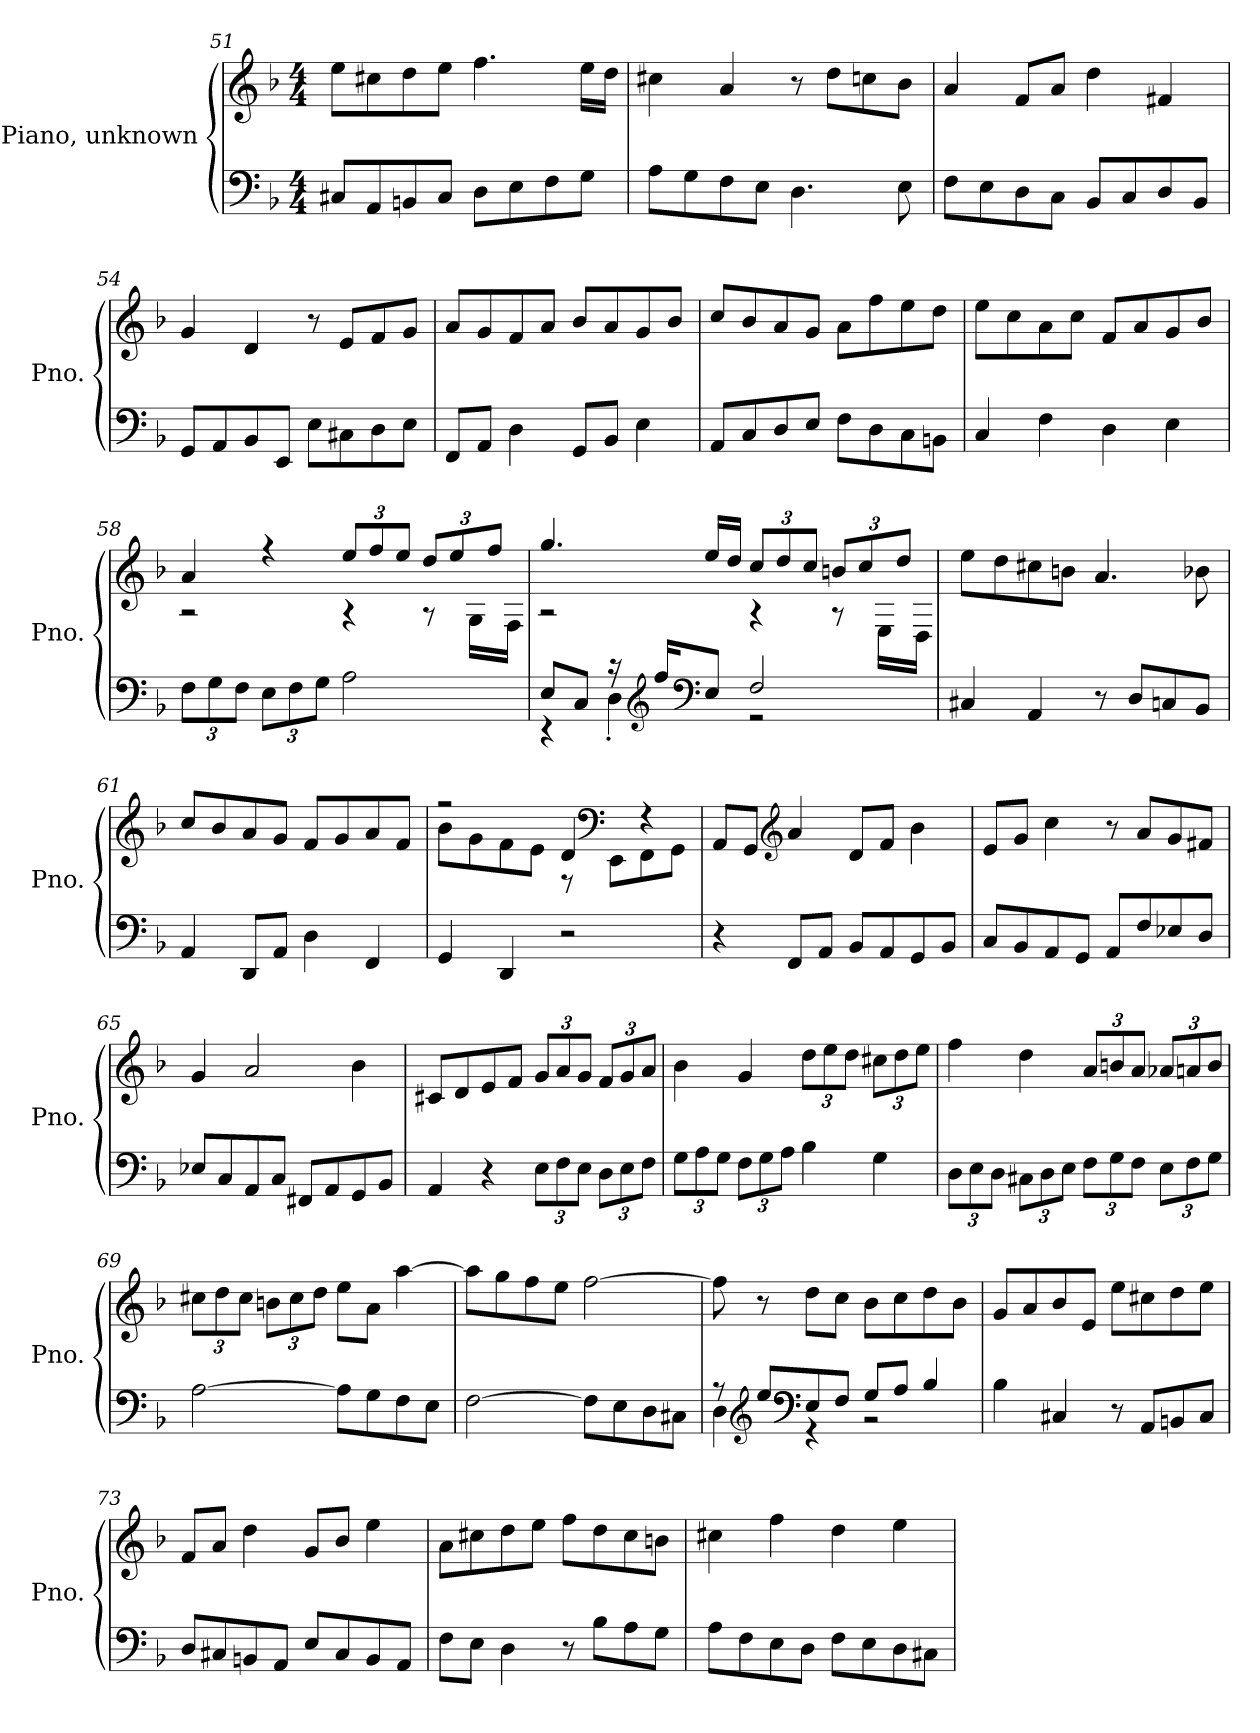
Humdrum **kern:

**kern	**kern
*part1	*part1
*staff2	*staff1
*I"Piano, unknown	*
*I'Pno.	*
!!LO:LB:g=z
*clefF4	*clefG2
*k[b-]	*k[b-]
*M4/4	*M4/4
=51	=51
8C#X/L	8ee\L
8AA/	8cc#X\
8BBn/	8dd\
8C#/J	8ee\J
8D\L	4.ff\
8E\	.
8F\	.
8G\J	16ee\LL
.	16dd\JJ
=52	=52
8A\L	4cc#X\
8G\	.
8F\	4a/
8E\J	.
4.D\	8r
.	8dd\L
.	8ccn\
8E\	8b-\J
=53	=53
8F\L	4a/
8E\	.
8D\	8f/L
8C\J	8a/J
8BB-/L	4dd\
8C/	.
8D/	4f#X/
8BB-/J	.
=54	=54
8GG/L	4g/
8AA/	.
8BB-/	4d/
8EE/J	.
8E\L	8r
8C#X\	8e/L
8D\	8f/
8E\J	8g/J
!!LO:LB:g=z
=55	=55
8FF/L	8a/L
8AA/J	8g/
4D\	8f/
.	8a/J
8GG/L	8b-/L
8BB-/J	8a/
4E\	8g/
.	8b-/J
=56	=56
8AA/L	8cc/L
8C/	8b-/
8D/	8a/
8E/J	8g/J
8F\L	8a\L
8D\	8ff\
8C\	8ee\
8BBn\J	8dd\J
=57	=57
4C/	8ee\L
.	8cc\
4F\	8a\
.	8cc\J
4D\	8f/L
.	8a/
4E\	8g/
.	8b-/J
=58	=58
*Xbrackettup	*
*	*^
12F\L	4a/	2r
12G\	.	.
12F\J	.	.
12E\L	4r	.
12F\	.	.
12G\J	.	.
*	*Xbrackettup	*
2A\	12ee/L	4r
.	12ff/	.
.	12ee/J	.
.	12dd/L	8r
.	12ee/	.
.	.	16G\LL
.	12ff/J	.
.	.	16F\JJ
!!LO:LB:g=z	!!
=59	=59	=59
*^	*	*
8E/L	4r	4.gg/	2r
8C/J	.	.	.
16r	4D'\	.	.
*clefG2	*	*	*
16ff/KL	.	.	.
*clefF4	*	*	*
8E/J	.	16ee/LL	.
.	.	16dd/JJ	.
2F/	2r	12cc/L	4r
.	.	12dd/	.
.	.	12cc/J	.
.	.	12bn/L	8r
.	.	12cc/	.
.	.	.	16E\LL
.	.	12dd/J	.
.	.	.	16D\JJ
*v	*v	*	*
*	*v	*v
=60	=60
4C#X/	8ee\L
.	8dd\
4AA/	8cc#X\
.	8bn\J
8r	4.a/
8D/L	.
8Cn/	.
8BB-/J	8b-X\
=61	=61
4AA/	8cc/L
.	8b-/
8DD/L	8a/
8AA/J	8g/J
4D\	8f/L
.	8g/
4FF/	8a/
.	8f/J
!!LO:LB:g=z
=62	=62
*	*^
4GG/	2r	8b-\L
.	.	8g\
4DD/	.	8f\
.	.	8e\J
2r	4d/	8r
*	*clefF4	*
.	.	8EE\L
.	4r	8FF\
.	.	8GG\J
*	*v	*v
=63	=63
4r	8AA/L
.	8GG/J
*	*clefG2
8FF/L	4a/
8AA/J	.
8BB-/L	8d/L
8AA/	8f/J
8GG/	4b-\
8BB-/J	.
=64	=64
8C/L	8e/L
8BB-/	8g/J
8AA/	4cc\
8GG/J	.
8AA/L	8r
8F/	8a/L
8E-X/	8g/
8D/J	8f#X/J
=65	=65
8E-X/L	4g/
8C/	.
8AA/	2a/
8C/J	.
8FF#X/L	.
8AA/	.
8GG/	4b-\
8BB-/J	.
!!LO:LB:g=z
=66	=66
4AA/	8c#X/L
.	8d/
4r	8e/
.	8f/J
12E\L	12g/L
12F\	12a/
12E\J	12g/J
12D\L	12f/L
12E\	12g/
12F\J	12a/J
=67	=67
12G\L	4b-\
12A\	.
12G\J	.
12F\L	4g/
12G\	.
12A\J	.
4B-\	12dd\L
.	12ee\
.	12dd\J
4G\	12cc#X\L
.	12dd\
.	12ee\J
=68	=68
12D\L	4ff\
12E\	.
12D\J	.
12C#X\L	4dd\
12D\	.
12E\J	.
12F\L	12a/L
12G\	12bn/
12F\J	12a/J
12E\L	12a-X/L
12F\	12an/
12G\J	12b/J
!!LO:PB:g=z
=69	=69
[2A\	12cc#X\L
.	12dd\
.	12cc#\J
.	12bn\L
.	12cc#\
.	12dd\J
8A\L]	8ee\L
8G\	8a\J
8F\	[4aa\
8E\J	.
=70	=70
[2F\	8aa\L]
.	8gg\
.	8ff\
.	8ee\J
8F\L]	[2ff\
8E\	.
8D\	.
8C#X\J	.
=71	=71
*^	*
8r	4D\	8ff\]
*clefG2	*	*
8ee/L	.	8r
*clefF4	*	*
8E/	4r	8dd\L
8F/J	.	8cc\J
8G/L	2r	8b-\L
8A/J	.	8cc\
4B-/	.	8dd\
.	.	8b-\J
*v	*v	*
=72	=72
4B-\	8g/L
.	8a/
4C#X/	8b-/
.	8e/J
8r	8ee\L
8AA/L	8cc#X\
8BBn/	8dd\
8C#/J	8ee\J
!!LO:LB:g=z
=73	=73
8D/L	8f/L
8C#X/	8a/J
8BBn/	4dd\
8AA/J	.
8E/L	8g/L
8C#/	8b-/J
8BB/	4ee\
8AA/J	.
=74	=74
8F\L	8a\L
8E\J	8cc#X\
4D\	8dd\
.	8ee\J
8r	8ff\L
8B-\L	8dd\
8A\	8cc#\
8G\J	8bn\J
=75	=75
8A\L	4cc#X\
8F\	.
8E\	4ff\
8D\J	.
8F\L	4dd\
8E\	.
8D\	4ee\
8C#X\J	.
=	=
*-	*-
